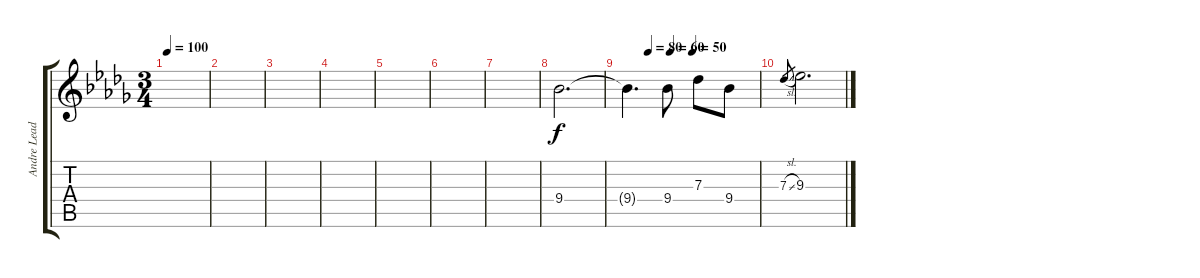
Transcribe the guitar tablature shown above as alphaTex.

\track ("Andre Lead" "Andre Lead") {instrument distortionguitar}
\staff {score tabs}
\tuning (Eb4 Bb3 Gb3 Db3 Ab2 Eb2) {hide}
\ts (3 4)
\tempo 100
\clef g2
\ks bbminor
|
|
|
|
|
|
|
9.4.2{d} |
\tempo (80 0.16666666666666666)
\tempo (60 0.3333333333333333)
\tempo (50 0.5)
9.4{t}.4{d} 9.4.8 7.3.8 9.4.8 |
7.3{sl}.8{gr} 9.3.2{d}
